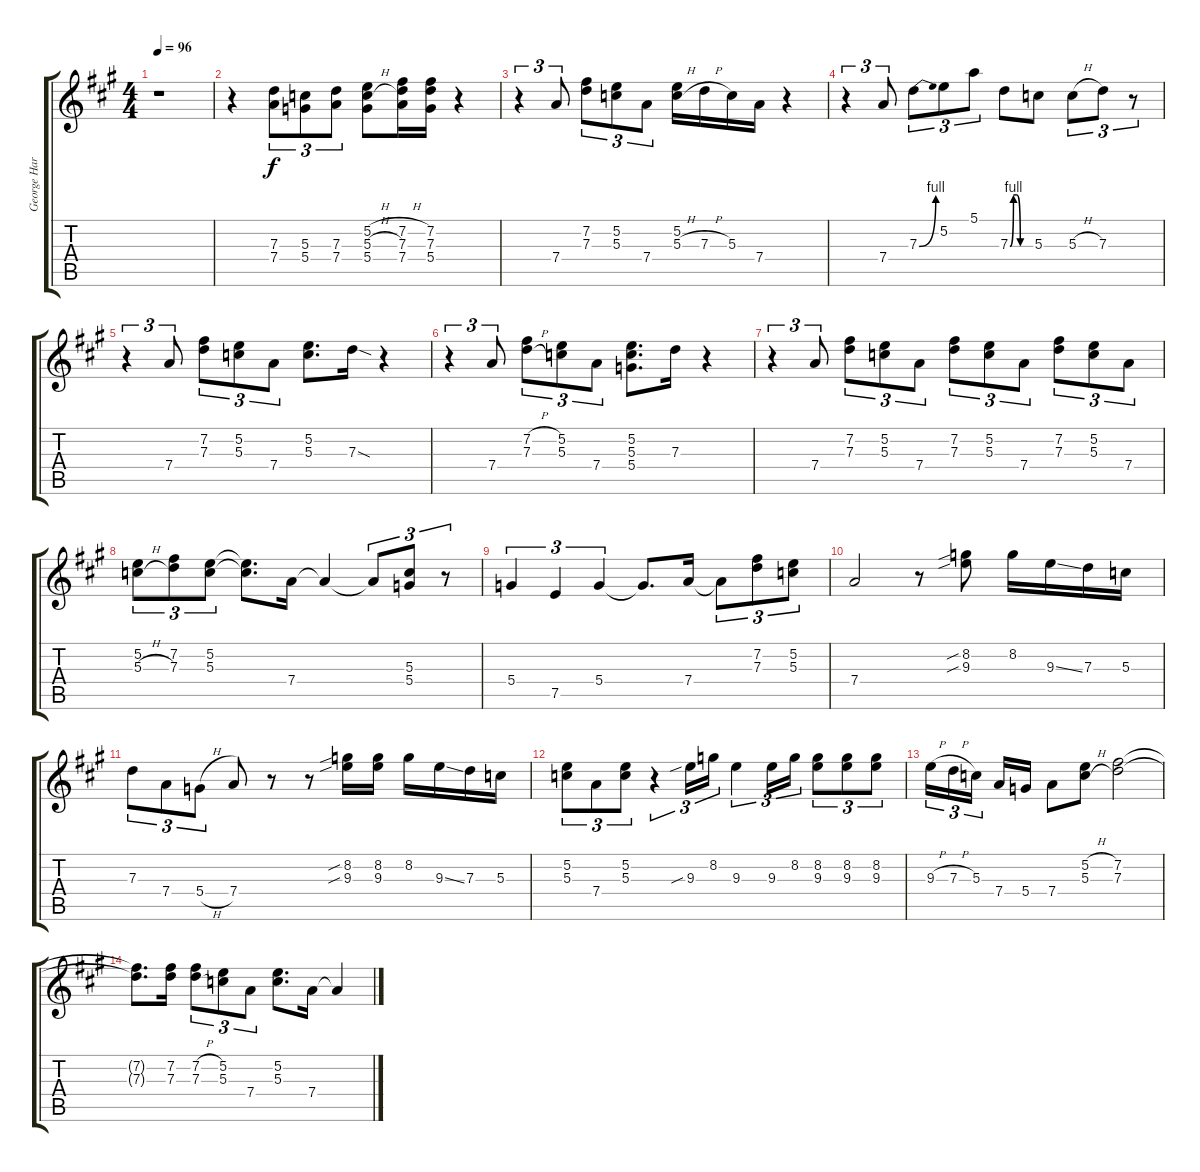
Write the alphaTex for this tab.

\track ("George Harrison - Electric Guitar" "George Har") {instrument distortionguitar}
\staff {score tabs}
\tuning (E4 B3 G3 D3 A2 E2) {hide}
\ts (4 4)
\tempo 96
\clef g2
\ks a
r.1{dy f} |
r.4{volume 9 instrument distortionguitar} (7.3 7.4).8{tu (3 2)} (5.3 5.4).8{tu (3 2)} (7.3 7.4).8{tu (3 2)} (5.2{h} 5.3{h} 5.4).8 (7.2{h} 7.3 7.4).16 (7.2 7.3 5.4).16 r.4 |
r.4{tu (3 2)} 7.4.8{tu (3 2)} (7.2 7.3).8{tu (3 2)} (5.2 5.3).8{tu (3 2)} 7.4.8{tu (3 2)} (5.2 5.3{h}).16 7.3{h}.16 5.3.16 7.4.16 r.4 |
r.4{tu (3 2)} 7.4.8{tu (3 2)} 7.3{be (bend 0 0 60 4)}.8{tu (3 2)} 5.2.8{tu (3 2)} 5.1.8{tu (3 2)} 7.3{be (custom 0 0 10 4 20 4 30 0 60 0)}.8 5.3.8 5.3{h}.8{tu (3 2)} 7.3.8{tu (3 2)} r.8{tu (3 2)} |
r.4{tu (3 2)} 7.4.8{tu (3 2)} (7.2 7.3).8{tu (3 2)} (5.2 5.3).8{tu (3 2)} 7.4.8{tu (3 2)} (5.2 5.3).8{d} 7.3{sod}.16 r.4 |
r.4{tu (3 2)} 7.4.8{tu (3 2)} (7.2{h} 7.3{h}).8{tu (3 2)} (5.2 5.3).8{tu (3 2)} 7.4.8{tu (3 2)} (5.2 5.3 5.4).8{d} 7.3.16 r.4 |
r.4{tu (3 2)} 7.4.8{tu (3 2)} (7.2 7.3).8{tu (3 2)} (5.2 5.3).8{tu (3 2)} 7.4.8{tu (3 2)} (7.2 7.3).8{tu (3 2)} (5.2 5.3).8{tu (3 2)} 7.4.8{tu (3 2)} (7.2 7.3).8{tu (3 2)} (5.2 5.3).8{tu (3 2)} 7.4.8{tu (3 2)} |
(5.2 5.3{h}).8{tu (3 2)} (7.2 7.3).8{tu (3 2)} (5.2 5.3).8{tu (3 2)} (5.2{t} 5.3{t}).8{d} 7.4.16 7.4{t}.4 7.4{t}.8{tu (3 2)} (5.3 5.4).8{tu (3 2)} r.8{tu (3 2)} |
5.4.4{tu (3 2)} 7.5.4{tu (3 2)} 5.4.4{tu (3 2)} 5.4{t}.8{d} 7.4.16 7.4{t}.8{tu (3 2)} (7.2 7.3).8{tu (3 2)} (5.2 5.3).8{tu (3 2)} |
7.4.2 r.8 (8.2{sib} 9.3{sib}).8 8.2.16 9.3{ss}.16 7.3.16 5.3.16 |
7.3.8{tu (3 2)} 7.4.8{tu (3 2)} 5.4{h}.8{tu (3 2)} 7.4.8 r.8 r.8 (8.2{sib} 9.3{sib}).16 (8.2 9.3).16 8.2.16 9.3{ss}.16 7.3.16 5.3.16 |
(5.2 5.3).8{tu (3 2)} 7.4.8{tu (3 2)} (5.2 5.3).8{tu (3 2)} r.4{tu (3 2)} 9.3{sib}.16{tu (3 2)} 8.2.16{tu (3 2)} 9.3.4{tu (3 2)} 9.3.16{tu (3 2)} 8.2.16{tu (3 2)} (8.2 9.3).8{tu (3 2)} (8.2 9.3).8{tu (3 2)} (8.2 9.3).8{tu (3 2)} |
9.3{h}.16{tu (3 2)} 7.3{h}.16{tu (3 2)} 5.3.16{tu (3 2) beam splitsecondary} 7.4.16 5.4.16 7.4.8 (5.2{h} 5.3{h}).8 (7.2 7.3).2 |
(7.2{t} 7.3{t}).8{d} (7.2 7.3).16 (7.2{h} 7.3{h}).8{tu (3 2)} (5.2 5.3).8{tu (3 2)} 7.4.8{tu (3 2)} (5.2 5.3).8{d} 7.4.16 7.4{t}.4
